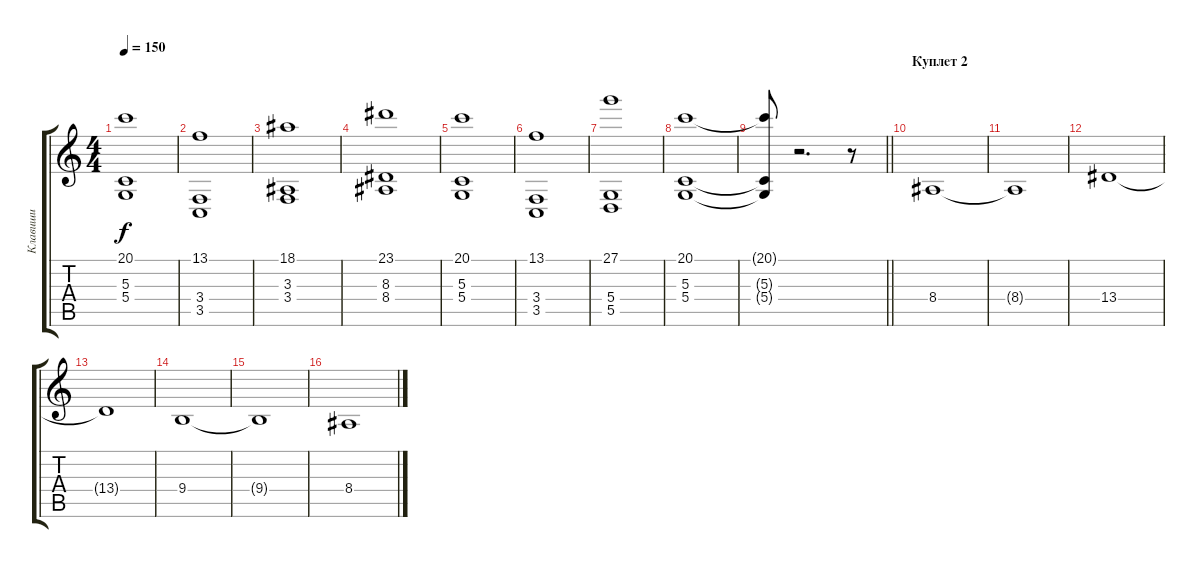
\track ("Клавиши" "Клавиши") {instrument synthstrings1}
\staff {score tabs}
\tuning (E4 B3 G3 D3 A2 E2) {hide}
\ts (4 4)
\tempo 150
\clef g2
\ks c
(20.1 5.3 5.4).1{dy f} |
(13.1 3.4 3.5).1 |
(18.1 3.3 3.4).1 |
(23.1 8.3 8.4).1 |
(20.1 5.3 5.4).1 |
(13.1 3.4 3.5).1 |
(27.1 5.4 5.5).1 |
(20.1 5.3 5.4).1 |
\barLineRight lightlight
(20.1{t} 5.3{t} 5.4{t}).8 r.2{d} r.8 |
\section ("" "Куплет 2")
8.4.1 |
8.4{t}.1 |
13.4.1 |
13.4{t}.1 |
9.4.1 |
9.4{t}.1 |
8.4.1
